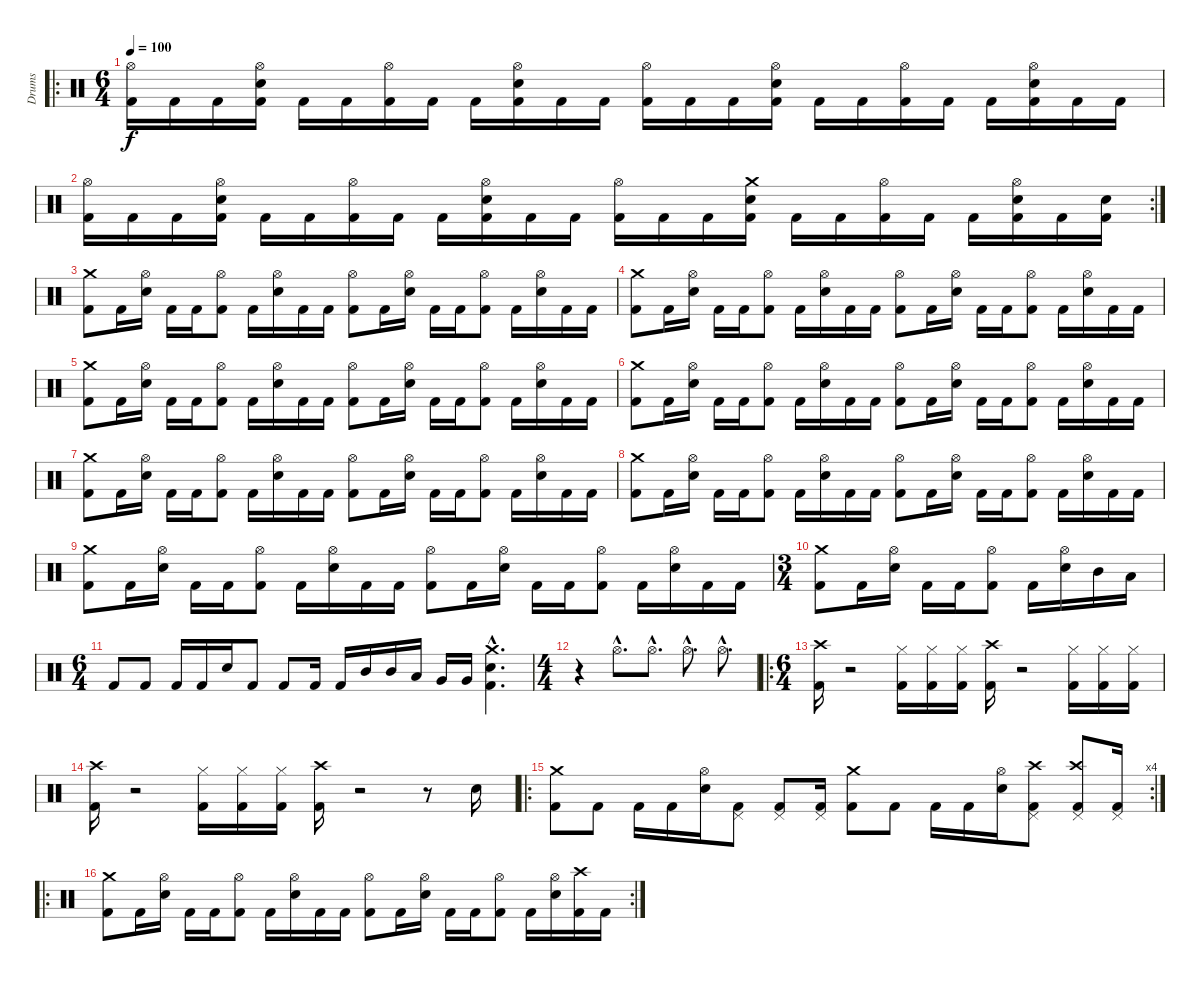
\track ("Drums" "Drums") {instrument percussion}
\staff {score}
\articulation defaults
\ro
\ts (6 4)
\tempo 100
\clef neutral
\ks c
("Hi-Hat (open)" "Kick (hit) 2").16{dy f} "Kick (hit) 2".16 "Kick (hit) 2".16 ("Hi-Hat (open)" "Electric Snare (hit)" "Kick (hit) 2").16 "Kick (hit) 2".16 "Kick (hit) 2".16 ("Hi-Hat (open)" "Kick (hit) 2").16 "Kick (hit) 2".16 "Kick (hit) 2".16 ("Hi-Hat (open)" "Electric Snare (hit)" "Kick (hit) 2").16 "Kick (hit) 2".16 "Kick (hit) 2".16 ("Hi-Hat (open)" "Kick (hit) 2").16 "Kick (hit) 2".16 "Kick (hit) 2".16 ("Hi-Hat (open)" "Electric Snare (hit)" "Kick (hit) 2").16 "Kick (hit) 2".16 "Kick (hit) 2".16 ("Hi-Hat (open)" "Kick (hit) 2").16 "Kick (hit) 2".16 "Kick (hit) 2".16 ("Hi-Hat (open)" "Electric Snare (hit)" "Kick (hit) 2").16 "Kick (hit) 2".16 "Kick (hit) 2".16 |
\rc 2
("Hi-Hat (open)" "Kick (hit) 2").16 "Kick (hit) 2".16 "Kick (hit) 2".16 ("Hi-Hat (open)" "Electric Snare (hit)" "Kick (hit) 2").16 "Kick (hit) 2".16 "Kick (hit) 2".16 ("Hi-Hat (open)" "Kick (hit) 2").16 "Kick (hit) 2".16 "Kick (hit) 2".16 ("Hi-Hat (open)" "Electric Snare (hit)" "Kick (hit) 2").16 "Kick (hit) 2".16 "Kick (hit) 2".16 ("Hi-Hat (open)" "Kick (hit) 2").16 "Kick (hit) 2".16 "Kick (hit) 2".16 ("Crash medium (hit)" "Electric Snare (hit)" "Kick (hit) 2").16 "Kick (hit) 2".16 "Kick (hit) 2".16 ("Hi-Hat (open)" "Kick (hit) 2").16 "Kick (hit) 2".16 "Kick (hit) 2".16 ("Hi-Hat (open)" "Electric Snare (hit)" "Kick (hit) 2").16 "Kick (hit) 2".16 ("Electric Snare (hit)" "Kick (hit) 2").16 |
("Crash medium (hit)" "Kick (hit) 2").8 "Kick (hit) 2".16 ("Hi-Hat (open)" "Electric Snare (hit)").16 "Kick (hit) 2".16 "Kick (hit) 2".16 ("Hi-Hat (open)" "Kick (hit) 2").8 "Kick (hit) 2".16 ("Hi-Hat (open)" "Electric Snare (hit)").16 "Kick (hit) 2".16 "Kick (hit) 2".16 ("Hi-Hat (open)" "Kick (hit) 2").8 "Kick (hit) 2".16 ("Hi-Hat (open)" "Electric Snare (hit)").16 "Kick (hit) 2".16 "Kick (hit) 2".16 ("Hi-Hat (open)" "Kick (hit) 2").8 "Kick (hit) 2".16 ("Hi-Hat (open)" "Electric Snare (hit)").16 "Kick (hit) 2".16 "Kick (hit) 2".16 |
("Crash medium (hit)" "Kick (hit) 2").8 "Kick (hit) 2".16 ("Hi-Hat (open)" "Electric Snare (hit)").16 "Kick (hit) 2".16 "Kick (hit) 2".16 ("Hi-Hat (open)" "Kick (hit) 2").8 "Kick (hit) 2".16 ("Hi-Hat (open)" "Electric Snare (hit)").16 "Kick (hit) 2".16 "Kick (hit) 2".16 ("Hi-Hat (open)" "Kick (hit) 2").8 "Kick (hit) 2".16 ("Hi-Hat (open)" "Electric Snare (hit)").16 "Kick (hit) 2".16 "Kick (hit) 2".16 ("Hi-Hat (open)" "Kick (hit) 2").8 "Kick (hit) 2".16 ("Hi-Hat (open)" "Electric Snare (hit)").16 "Kick (hit) 2".16 "Kick (hit) 2".16 |
("Crash medium (hit)" "Kick (hit) 2").8 "Kick (hit) 2".16 ("Hi-Hat (open)" "Electric Snare (hit)").16 "Kick (hit) 2".16 "Kick (hit) 2".16 ("Hi-Hat (open)" "Kick (hit) 2").8 "Kick (hit) 2".16 ("Hi-Hat (open)" "Electric Snare (hit)").16 "Kick (hit) 2".16 "Kick (hit) 2".16 ("Hi-Hat (open)" "Kick (hit) 2").8 "Kick (hit) 2".16 ("Hi-Hat (open)" "Electric Snare (hit)").16 "Kick (hit) 2".16 "Kick (hit) 2".16 ("Hi-Hat (open)" "Kick (hit) 2").8 "Kick (hit) 2".16 ("Hi-Hat (open)" "Electric Snare (hit)").16 "Kick (hit) 2".16 "Kick (hit) 2".16 |
("Crash medium (hit)" "Kick (hit) 2").8 "Kick (hit) 2".16 ("Hi-Hat (open)" "Electric Snare (hit)").16 "Kick (hit) 2".16 "Kick (hit) 2".16 ("Hi-Hat (open)" "Kick (hit) 2").8 "Kick (hit) 2".16 ("Hi-Hat (open)" "Electric Snare (hit)").16 "Kick (hit) 2".16 "Kick (hit) 2".16 ("Hi-Hat (open)" "Kick (hit) 2").8 "Kick (hit) 2".16 ("Hi-Hat (open)" "Electric Snare (hit)").16 "Kick (hit) 2".16 "Kick (hit) 2".16 ("Hi-Hat (open)" "Kick (hit) 2").8 "Kick (hit) 2".16 ("Hi-Hat (open)" "Electric Snare (hit)").16 "Kick (hit) 2".16 "Kick (hit) 2".16 |
("Crash medium (hit)" "Kick (hit) 2").8 "Kick (hit) 2".16 ("Hi-Hat (open)" "Electric Snare (hit)").16 "Kick (hit) 2".16 "Kick (hit) 2".16 ("Hi-Hat (open)" "Kick (hit) 2").8 "Kick (hit) 2".16 ("Hi-Hat (open)" "Electric Snare (hit)").16 "Kick (hit) 2".16 "Kick (hit) 2".16 ("Hi-Hat (open)" "Kick (hit) 2").8 "Kick (hit) 2".16 ("Hi-Hat (open)" "Electric Snare (hit)").16 "Kick (hit) 2".16 "Kick (hit) 2".16 ("Hi-Hat (open)" "Kick (hit) 2").8 "Kick (hit) 2".16 ("Hi-Hat (open)" "Electric Snare (hit)").16 "Kick (hit) 2".16 "Kick (hit) 2".16 |
("Crash medium (hit)" "Kick (hit) 2").8 "Kick (hit) 2".16 ("Hi-Hat (open)" "Electric Snare (hit)").16 "Kick (hit) 2".16 "Kick (hit) 2".16 ("Hi-Hat (open)" "Kick (hit) 2").8 "Kick (hit) 2".16 ("Hi-Hat (open)" "Electric Snare (hit)").16 "Kick (hit) 2".16 "Kick (hit) 2".16 ("Hi-Hat (open)" "Kick (hit) 2").8 "Kick (hit) 2".16 ("Hi-Hat (open)" "Electric Snare (hit)").16 "Kick (hit) 2".16 "Kick (hit) 2".16 ("Hi-Hat (open)" "Kick (hit) 2").8 "Kick (hit) 2".16 ("Hi-Hat (open)" "Electric Snare (hit)").16 "Kick (hit) 2".16 "Kick (hit) 2".16 |
("Crash medium (hit)" "Kick (hit) 2").8 "Kick (hit) 2".16 ("Hi-Hat (open)" "Electric Snare (hit)").16 "Kick (hit) 2".16 "Kick (hit) 2".16 ("Hi-Hat (open)" "Kick (hit) 2").8 "Kick (hit) 2".16 ("Hi-Hat (open)" "Electric Snare (hit)").16 "Kick (hit) 2".16 "Kick (hit) 2".16 ("Hi-Hat (open)" "Kick (hit) 2").8 "Kick (hit) 2".16 ("Hi-Hat (open)" "Electric Snare (hit)").16 "Kick (hit) 2".16 "Kick (hit) 2".16 ("Hi-Hat (open)" "Kick (hit) 2").8 "Kick (hit) 2".16 ("Hi-Hat (open)" "Electric Snare (hit)").16 "Kick (hit) 2".16 "Kick (hit) 2".16 |
\ts (3 4)
("Crash medium (hit)" "Kick (hit) 2").8 "Kick (hit) 2".16 ("Hi-Hat (open)" "Electric Snare (hit)").16 "Kick (hit) 2".16 "Kick (hit) 2".16 ("Hi-Hat (open)" "Kick (hit) 2").8 "Kick (hit) 2".16 ("Hi-Hat (open)" "Electric Snare (hit)").16 "Mid Tom (hit)".16 "Low Tom (hit)".16 |
\ts (6 4)
"Kick (hit) 2".8 "Kick (hit) 2".8 "Kick (hit) 2".16 "Kick (hit) 2".16 "Electric Snare (hit)".16 "Kick (hit) 2".8 "Kick (hit) 2".8 "Kick (hit) 2".16 "Kick (hit) 2".16 "Mid Tom (hit)".16 "Mid Tom (hit)".16 "Low Tom (hit)".16 "Very Low Tom (hit)".16 "Very Low Tom (hit)".16 ("Crash medium (hit)"{hac} "Electric Snare (hit)"{hac} "Kick (hit) 2"{hac}).4{d} |
\ts (4 4)
r.4 "Hi-Hat (open)"{hac}.8{d} "Hi-Hat (open)"{hac}.8{d} "Hi-Hat (open)"{hac}.8{d} "Hi-Hat (open)"{hac}.8{d} |
\ro
\ts (6 4)
("Crash high (hit)" "Kick (hit) 2").16 r.2 ("Hi-Hat (closed)" "Kick (hit) 2").16 ("Hi-Hat (closed)" "Kick (hit) 2").16 ("Hi-Hat (closed)" "Kick (hit) 2").16 ("Crash high (hit)" "Kick (hit) 2").16 r.2 ("Hi-Hat (closed)" "Kick (hit) 2").16 ("Hi-Hat (closed)" "Kick (hit) 2").16 ("Hi-Hat (closed)" "Kick (hit) 2").16 |
("Crash high (hit)" "Kick (hit) 2").16 r.2 ("Hi-Hat (closed)" "Kick (hit) 2").16 ("Hi-Hat (closed)" "Kick (hit) 2").16 ("Hi-Hat (closed)" "Kick (hit) 2").16 ("Crash high (hit)" "Kick (hit) 2").16 r.2 r.8 "Electric Snare (hit)".16 |
\ro
\rc 4
("Crash medium (hit)" "Kick (hit) 2").8 "Kick (hit) 2".8 "Kick (hit) 2".16 "Kick (hit) 2".16 ("Hi-Hat (open)" "Electric Snare (hit)").16 ("Pedal Hi-Hat (hit)" "Kick (hit) 2").8 ("Pedal Hi-Hat (hit)" "Kick (hit) 2").8 ("Pedal Hi-Hat (hit)" "Kick (hit) 2").16 ("Crash medium (hit)" "Kick (hit) 2").8 "Kick (hit) 2".8 "Kick (hit) 2".16 "Kick (hit) 2".16 ("Hi-Hat (open)" "Electric Snare (hit)").16 ("Crash high (hit)" "Pedal Hi-Hat (hit)" "Kick (hit) 2").8 ("Crash high (hit)" "Pedal Hi-Hat (hit)" "Kick (hit) 2").8 ("Pedal Hi-Hat (hit)" "Kick (hit) 2").16 |
\ro
\rc 2
("Crash medium (hit)" "Kick (hit) 2").8 "Kick (hit) 2".16 ("Hi-Hat (open)" "Electric Snare (hit)").16 "Kick (hit) 2".16 "Kick (hit) 2".16 ("Hi-Hat (open)" "Kick (hit) 2").8 "Kick (hit) 2".16 ("Hi-Hat (open)" "Electric Snare (hit)").16 "Kick (hit) 2".16 "Kick (hit) 2".16 ("Hi-Hat (open)" "Kick (hit) 2").8 "Kick (hit) 2".16 ("Hi-Hat (open)" "Electric Snare (hit)").16 "Kick (hit) 2".16 "Kick (hit) 2".16 ("Hi-Hat (open)" "Kick (hit) 2").8 "Kick (hit) 2".16 ("Hi-Hat (open)" "Electric Snare (hit)").16 ("Crash high (hit)" "Kick (hit) 2").16 "Kick (hit) 2".16
